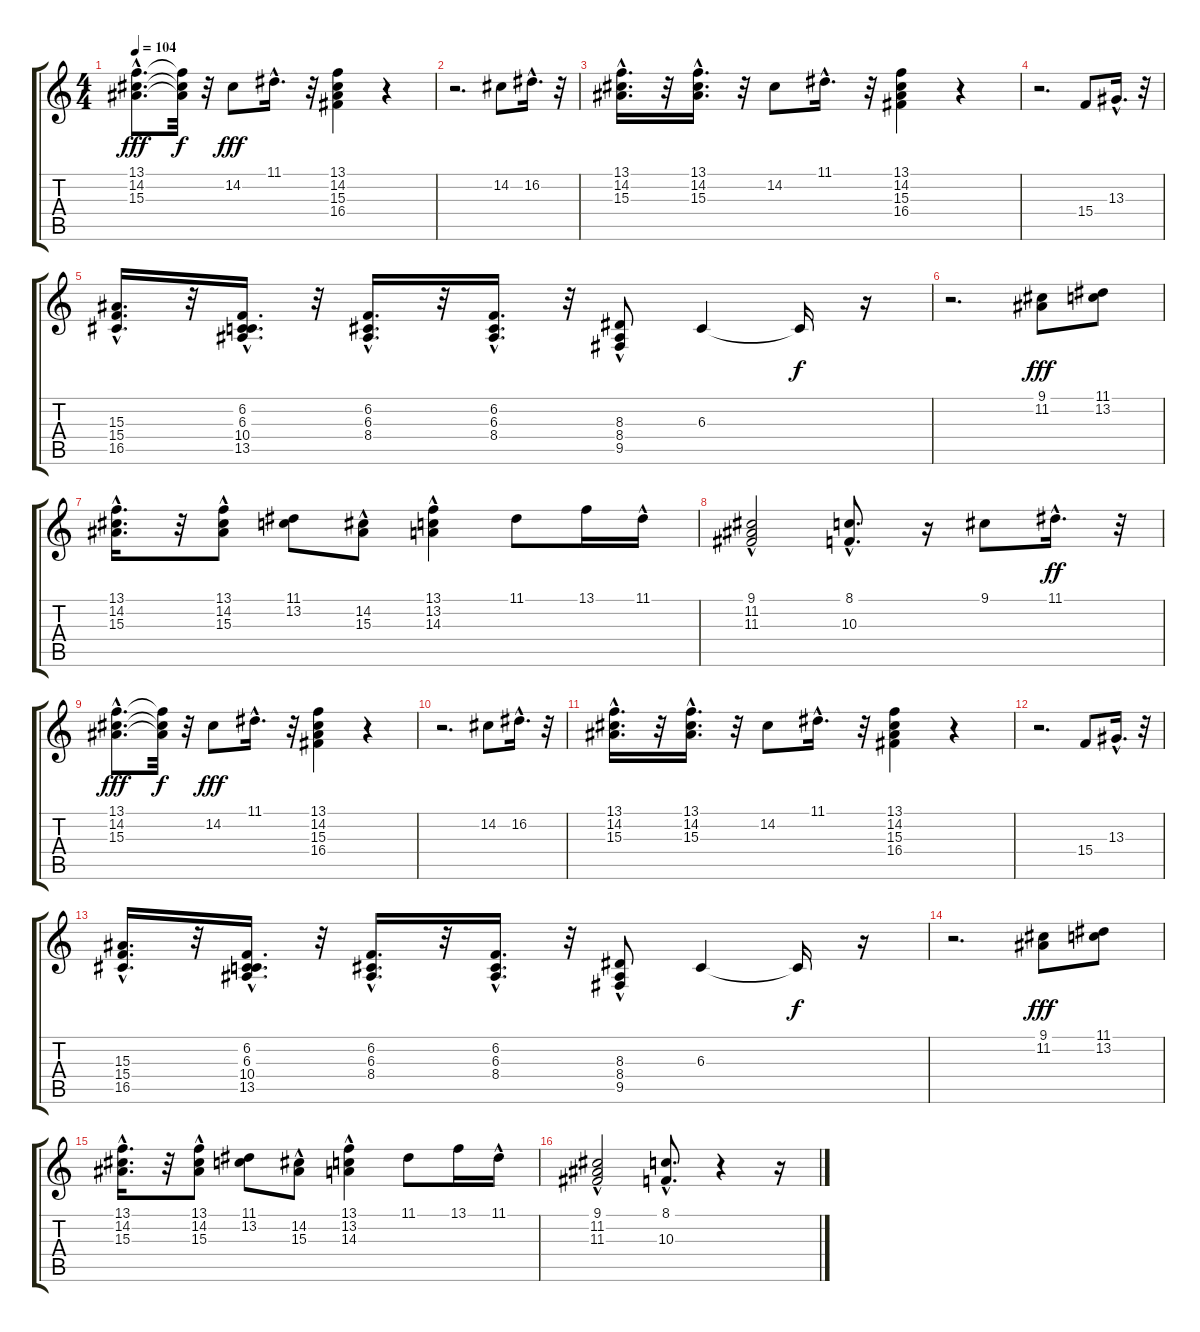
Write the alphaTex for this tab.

\track "" {instrument choiraahs}
\staff {score tabs}
\tuning (E4 B3 G3 D3 A2 E2) {hide}
\ts (4 4)
\tempo 104
\clef g2
\ks c
(13.1{hac} 14.2{hac} 15.3{hac}).8{d dy fff} (13.1{t} 14.2{t} 15.3{t}).32{dy f} r.32 14.2.8{dy fff} 11.1{hac}.16{d} r.32 (13.1 14.2 15.3 16.4).4 r.4 |
r.2{d} 14.2.8 16.2{hac}.16{d} r.32 |
(13.1{hac} 14.2{hac} 15.3{hac}).16{d} r.32 (13.1{hac} 14.2{hac} 15.3{hac}).16{d} r.32 14.2.8 11.1{hac}.16{d} r.32 (13.1 14.2 15.3 16.4).4 r.4 |
r.2{d} 15.4.8 13.3{hac}.16{d} r.32 |
(15.3{hac} 15.4{hac} 16.5{hac}).16{d} r.32 (6.2{hac} 6.3 10.4 13.5).16{d} r.32 (6.2{hac} 6.3{hac} 8.4{hac}).16{d} r.32 (6.2{hac} 6.3 8.4{hac}).16{d} r.32 (8.3 8.4{hac} 9.5{hac}).8 6.3.4 6.3{t}.16{dy f} r.16 |
r.2{d} (9.1 11.2).8{dy fff} (11.1 13.2).8 |
(13.1{hac} 14.2{hac} 15.3{hac}).16{d} r.32 (13.1 14.2 15.3{hac}).8 (11.1 13.2).8 (14.2 15.3{hac}).8 (13.1 13.2{hac} 14.3{hac}).4 11.1.8 13.1.16 11.1{hac}.16 |
(9.1 11.2 11.3{hac}).2 (8.1{hac} 10.3{hac}).8{d} r.16 9.1.8 11.1{hac}.16{d dy ff} r.32 |
(13.1{hac} 14.2{hac} 15.3{hac}).8{d dy fff} (13.1{t} 14.2{t} 15.3{t}).32{dy f} r.32 14.2.8{dy fff} 11.1{hac}.16{d} r.32 (13.1 14.2 15.3 16.4).4 r.4 |
r.2{d} 14.2.8 16.2{hac}.16{d} r.32 |
(13.1{hac} 14.2{hac} 15.3{hac}).16{d} r.32 (13.1{hac} 14.2{hac} 15.3{hac}).16{d} r.32 14.2.8 11.1{hac}.16{d} r.32 (13.1 14.2 15.3 16.4).4 r.4 |
r.2{d} 15.4.8 13.3{hac}.16{d} r.32 |
(15.3{hac} 15.4{hac} 16.5{hac}).16{d} r.32 (6.2{hac} 6.3 10.4 13.5).16{d} r.32 (6.2{hac} 6.3{hac} 8.4{hac}).16{d} r.32 (6.2{hac} 6.3 8.4{hac}).16{d} r.32 (8.3 8.4{hac} 9.5{hac}).8 6.3.4 6.3{t}.16{dy f} r.16 |
r.2{d} (9.1 11.2).8{dy fff} (11.1 13.2).8 |
(13.1{hac} 14.2{hac} 15.3{hac}).16{d} r.32 (13.1 14.2 15.3{hac}).8 (11.1 13.2).8 (14.2 15.3{hac}).8 (13.1 13.2{hac} 14.3{hac}).4 11.1.8 13.1.16 11.1{hac}.16 |
(9.1 11.2 11.3{hac}).2 (8.1{hac} 10.3{hac}).8{d} r.4 r.16
